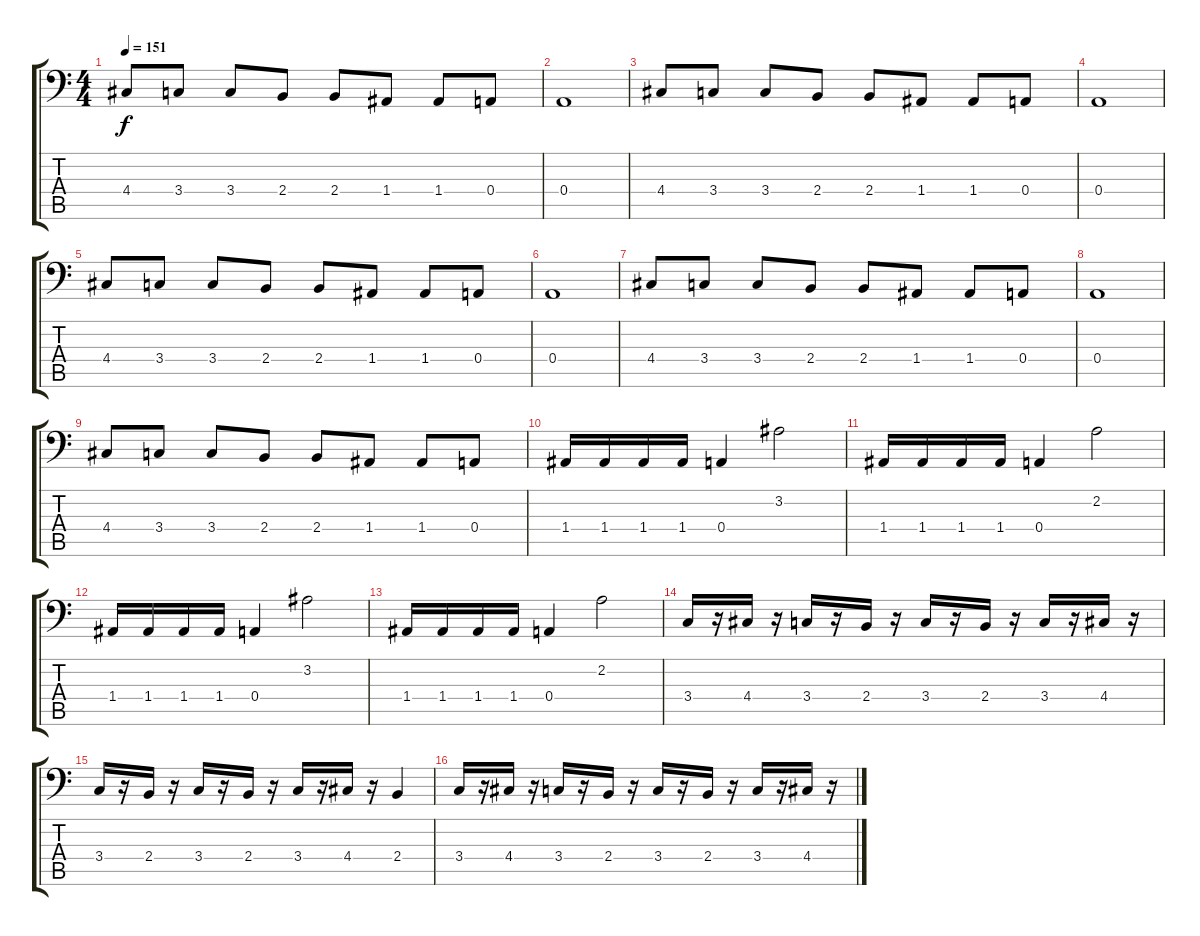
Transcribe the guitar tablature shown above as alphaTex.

\track "" {instrument slapbass2}
\staff {score tabs}
\tuning (B2 G2 D2 A1 E1 A0) {hide}
\ts (4 4)
\tempo 151
\clef f4
\ks c
4.4.8{dy f} 3.4.8 3.4.8 2.4.8 2.4.8 1.4.8 1.4.8 0.4.8 |
0.4.1 |
4.4.8 3.4.8 3.4.8 2.4.8 2.4.8 1.4.8 1.4.8 0.4.8 |
0.4.1 |
4.4.8 3.4.8 3.4.8 2.4.8 2.4.8 1.4.8 1.4.8 0.4.8 |
0.4.1 |
4.4.8 3.4.8 3.4.8 2.4.8 2.4.8 1.4.8 1.4.8 0.4.8 |
0.4.1 |
4.4.8 3.4.8 3.4.8 2.4.8 2.4.8 1.4.8 1.4.8 0.4.8 |
1.4.16 1.4.16 1.4.16 1.4.16 0.4.4 3.2.2 |
1.4.16 1.4.16 1.4.16 1.4.16 0.4.4 2.2.2 |
1.4.16 1.4.16 1.4.16 1.4.16 0.4.4 3.2.2 |
1.4.16 1.4.16 1.4.16 1.4.16 0.4.4 2.2.2 |
3.4.16 r.16 4.4.16 r.16 3.4.16 r.16 2.4.16 r.16 3.4.16 r.16 2.4.16 r.16 3.4.16 r.16 4.4.16 r.16 |
3.4.16 r.16 2.4.16 r.16 3.4.16 r.16 2.4.16 r.16 3.4.16 r.16 4.4.16 r.16 2.4.4 |
3.4.16 r.16 4.4.16 r.16 3.4.16 r.16 2.4.16 r.16 3.4.16 r.16 2.4.16 r.16 3.4.16 r.16 4.4.16 r.16
